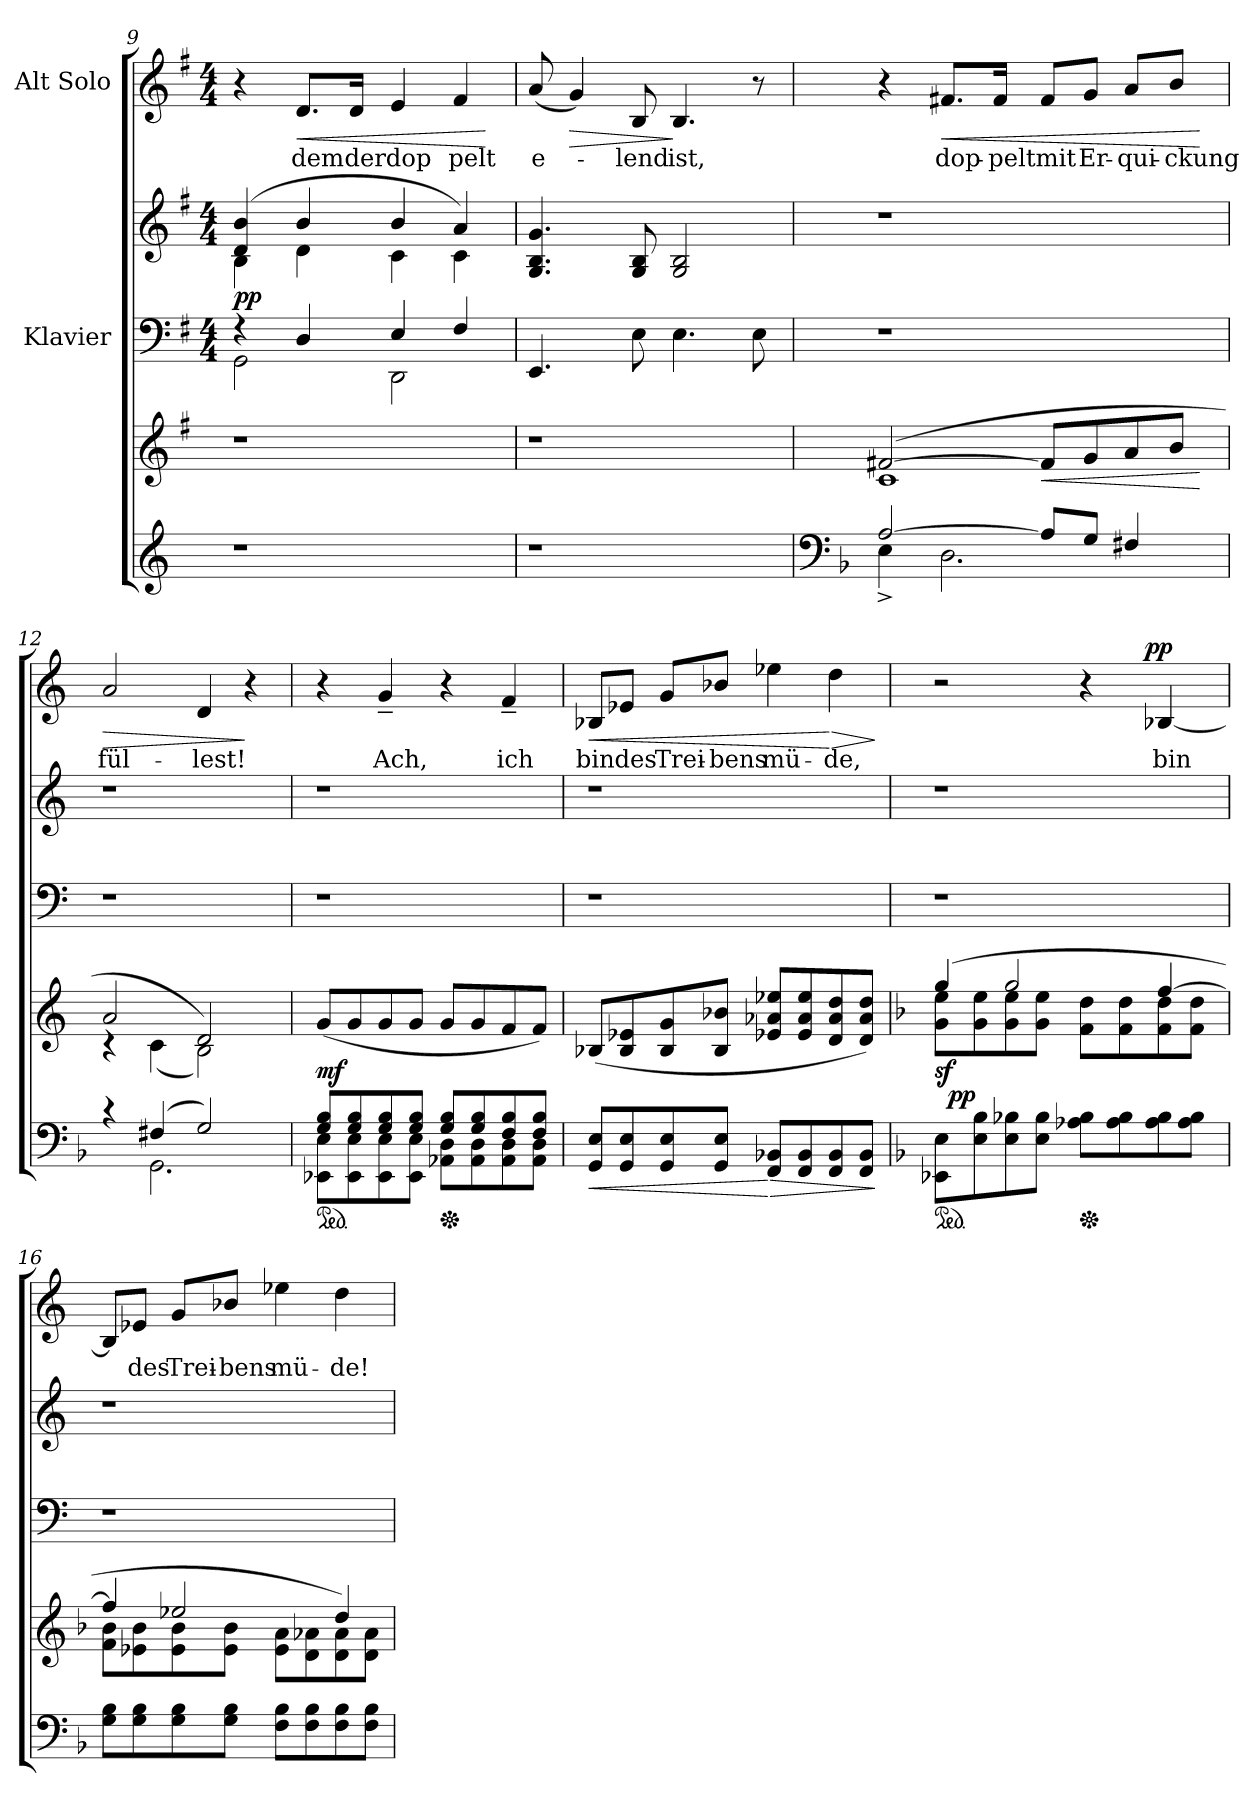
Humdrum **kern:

**kern	**dynam	**kern	**dynam	**kern	**kern	**dynam	**kern	**text	**dynam
*part4	*part4	*part3	*part3	*part2	*part2	*part2	*part1	*part1	*part1
*staff5	*staff5	*staff4	*staff4	*staff3	*staff2	*staff2/3	*staff1	*staff1	*staff1
*	*	*	*	*I"Klavier	*	*	*I"Alt Solo	*	*
*clefG2	*	*clefG2	*	*clefF4	*clefG2	*	*clefG2	*	*
*	*	*ITrd-3c-5	*	*ITrd-3c-5	*ITrd-3c-5	*	*ITrd-3c-5	*	*
*k[]	*	*k[]	*	*k[]	*k[]	*	*k[]	*	*
*C:	*	*C:	*	*C:	*C:	*	*C:	*	*
*	*	*	*	*M4/4	*M4/4	*	*M4/4	*	*
=9	=9	=9	=9	=9	=9	=9	=9	=9	=9
*	*	*	*	*^	*^	*	*	*	*
!	!	!	!	!	!	!	!	!LO:DY:b	!	!	!
1r	.	1r	.	4rE	2C\	(4g/ 4ee/	4e\	pp	4r	.	.
!	!	!	!	!	!	!	!	!	!	!LO:LY:b	!LO:HP:b
.	.	.	.	4G/	.	4ee/	4g\	.	8.g/L	dem	<
!	!	!	!	!	!	!	!	!	!	!LO:LY:b	!
.	.	.	.	.	.	.	.	.	16g/Jk	der	.
!	!	!	!	!	!	!	!	!	!	!LO:LY:b	!
.	.	.	.	4A/	2GG\	4ee/	4f\	.	4a/	dop	.
!	!	!	!	!	!	!	!	!	!	!LO:LY:b	!
.	.	.	.	4B/	.	4dd/)	4f\	.	4b/	pelt	.
*	*	*	*	*v	*v	*	*	*	*	*	*
*	*	*	*	*	*v	*v	*	*	*	*
.	.	.	.	.	.	.	.	.	[
=10	=10	=10	=10	=10	=10	=10	=10	=10	=10
!	!	!	!	!	!	!	!	!LO:LY:b	!
1r	.	1r	.	4.AA/	4.c/ 4.e/ 4.cc/	.	(8dd/	e-	.
!	!	!	!	!	!	!	!	!	!LO:HP:b
.	.	.	.	.	.	.	4cc/)	.	>
!	!	!	!	!	!	!	!	!LO:LY:b	!
.	.	.	.	8A\	8c/ 8e/	.	8e/	-lend	.
!	!	!	!	!	!	!	!	!LO:LY:b	!
.	.	.	.	4.A\	2c/ 2e/	.	4.e/	ist,	]
.	.	.	.	8A\	.	.	8r	.	.
!!LO:LB:g=z
=11	=11	=11	=11	=11	=11	=11	=11	=11	=11
*clefF4	*	*	*	*	*	*	*	*	*
*k[b-]	*	*k[b-]	*	*k[b-]	*k[b-]	*	*k[b-]	*	*
*F:	*	*F:	*	*F:	*F:	*	*F:	*	*
*^	*	*^	*	*	*	*	*	*	*
[>2A/	4E^<\	.	([>2bn/	1f	.	1r	1r	.	4r	.	.
!	!	!	!	!	!	!	!	!	!	!LO:LY:b	!LO:HP:b
.	2.D\	.	.	.	.	.	.	.	8.bn/L	dop-	<
!	!	!	!	!	!	!	!	!	!	!LO:LY:b	!
.	.	.	.	.	.	.	.	.	16b/Jk	-pelt	.
!	!	!	!	!	!LO:HP:b	!	!	!	!	!LO:LY:b	!
8A/L]	.	.	8b/L]	.	<	.	.	.	8b/L	mit	.
!	!	!	!	!	!	!	!	!	!	!LO:LY:b	!
8G/J	.	.	8cc/	.	.	.	.	.	8cc/J	Er-	.
!	!	!	!	!	!	!	!	!	!	!LO:LY:b	!
4F#X/	.	.	8dd/	.	.	.	.	.	8dd/L	-qui-	.
!	!	!	!	!	!	!	!	!	!	!LO:LY:b	!
.	.	.	8ee/J	.	.	.	.	.	8ee/J	-ckung	.
*v	*v	*	*	*	*	*	*	*	*	*	*
*	*	*v	*v	*	*	*	*	*	*	*
.	.	.	[	.	.	.	.	.	[
=12	=12	=12	=12	=12	=12	=12	=12	=12	=12
*^	*	*^	*	*	*	*	*	*	*
!	!	!	!	!	!	!	!	!	!	!LO:LY:b	!LO:HP:b
4rc	4ryy	.	2dd/	4rc	.	1r	1r	.	2dd/	fül-	>
(4F#X/	2.GG\	.	.	(<4f\	.	.	.	.	.	.	.
!	!	!	!	!	!	!	!	!	!	!LO:LY:b	!
2G/)	.	.	2g/)	2e\)	.	.	.	.	4g/	-lest!	.
.	.	.	.	.	.	.	.	.	4r	.	]
*	*	*	*v	*v	*	*	*	*	*	*	*
=13	=13	=13	=13	=13	=13	=13	=13	=13	=13	=13
*ped	*	*	*	*	*	*	*	*	*	*
!	!	!	!	!LO:DY:b	!	!	!	!	!	!
8G/ 8B-/L	8EE-X\ 8E\L	.	(>8cc/L	mf	1r	1r	.	4r	.	.
8G/ 8B-/	8EE-\ 8E\	.	8cc/	.	.	.	.	.	.	.
!	!	!	!	!	!	!	!	!	!LO:LY:b	!
8G/ 8B-/	8EE-\ 8E\	.	8cc/	.	.	.	.	4cc~</	Ach,	.
8G/ 8B-/J	8EE-\ 8E\J	.	8cc/J	.	.	.	.	.	.	.
*Xped	*	*	*	*	*	*	*	*	*	*
8G/ 8B-/L	8AA-X\ 8D\L	.	8cc/L	.	.	.	.	4r	.	.
8G/ 8B-/	8AA-\ 8D\	.	8cc/	.	.	.	.	.	.	.
!	!	!	!	!	!	!	!	!	!LO:LY:b	!
8F/ 8B-/	8AA-\ 8D\	.	8b-/	.	.	.	.	4b-~</	ich	.
8F/ 8B-/J	8AA-\ 8D\J	.	8b-/J)	.	.	.	.	.	.	.
=14	=14	=14	=14	=14	=14	=14	=14	=14	=14	=14
!	!	!LO:HP:b	!	!	!	!	!	!	!LO:LY:b	!LO:HP:b
*v	*v	*	*	*	*	*	*	*	*	*
8GG/ 8E/L	<	(<8e-X/L	.	1r	1r	.	8e-X/L	bin	<
!	!	!	!	!	!	!	!	!LO:LY:b	!
8GG/ 8E/	.	8e-/ 8a-X/	.	.	.	.	8a-X/J	des	.
!	!	!	!	!	!	!	!	!LO:LY:b	!
8GG/ 8E/	.	8e-/ 8cc/	.	.	.	.	8cc/L	Trei-	.
!	!	!	!	!	!	!	!	!LO:LY:b	!
8GG/ 8E/J	.	8e-/ 8ee-X/J	.	.	.	.	8ee-X/J	-bens	.
!	!LO:HP:n=1:b	!	!	!	!	!	!	!LO:LY:b	!
8FF/ 8BB-X/L	[ >	8a-X/ 8dd-X/ 8aa-X/L	.	.	.	.	4aa-X\	mü-	.
8FF/ 8BB-/	.	8a-/ 8dd-/ 8aa-/	.	.	.	.	.	.	.
!	!	!	!	!	!	!	!	!LO:LY:b	!LO:HP:n=1:b
8FF/ 8BB-/	.	8g/ 8dd-/ 8gg/	.	.	.	.	4gg\	-de,	[ >
8FF/ 8BB-/J	.	8g/ 8dd-/ 8gg/J)	.	.	.	.	.	.	.
.	]	.	.	.	.	.	.	.	]
!!LO:PB:g=z
=15	=15	=15	=15	=15	=15	=15	=15	=15	=15
*	*	*k[b-e-]	*	*	*	*	*	*	*
*	*	*B-:	*	*	*	*	*	*	*
*ped	*	*	*	*	*	*	*	*	*
*	*	*^	*	*	*	*	*	*	*
!	!	!	!	!LO:DY:b	!	!	!	!	!	!
*^	*	*	*	*	*	*	*	*^	*	*
8EE-X\ 8E\L	32ryy	.	(4ccc/	8cc\ 8aa\L	sf	1r	1r	.	2r	2ryy	.	.
!	!	!LO:DY:a	!	!	!	!	!	!	!	!	!	!
.	2ryy	pp	.	.	.	.	.	.	.	.	.	.
8E\ 8B-\	.	.	.	8cc\ 8aa\	.	.	.	.	.	.	.	.
8E\ 8B-X\	.	.	2ccc/	8cc\ 8aa\	.	.	.	.	.	.	.	.
8E\ 8B-\J	.	.	.	8cc\ 8aa\J	.	.	.	.	.	.	.	.
*Xped	*	*	*	*	*	*	*	*	*	*	*	*
8A-X\ 8B-\L	.	.	.	8b-\ 8gg\L	.	.	.	.	4r	8..ryy	.	.
.	4...ryy	.	.	.	.	.	.	.	.	.	.	.
8A-\ 8B-\	.	.	.	8b-\ 8gg\	.	.	.	.	.	.	.	.
!	!	!	!	!	!	!	!	!	!	!	!	!LO:DY:a
.	.	.	.	.	.	.	.	.	.	4ryy	.	pp
!	!	!	!	!	!	!	!	!	!	!	!LO:LY:b	!
8A-\ 8B-\	.	.	[>4bb-/	8b-\ 8gg\	.	.	.	.	[<4e-X/	.	bin	.
8A-\ 8B-\J	.	.	.	8b-\ 8gg\J	.	.	.	.	.	.	.	.
.	.	.	.	.	.	.	.	.	.	32ryy	.	.
*v	*v	*	*	*	*	*	*	*	*v	*v	*	*
=16	=16	=16	=16	=16	=16	=16	=16	=16	=16	=16
8G\ 8B-\L	.	4bb-/]	8b-\ 8ee-\L	.	1r	1r	.	8e-/L]	.	.
!	!	!	!	!	!	!	!	!	!LO:LY:b	!
8G\ 8B-\	.	.	8a-X\ 8ee-\	.	.	.	.	8a-X/J	des	.
!	!	!	!	!	!	!	!	!	!LO:LY:b	!
8G\ 8B-\	.	2aa-X/	8a-\ 8ee-\	.	.	.	.	8cc/L	Trei-	.
!	!	!	!	!	!	!	!	!	!LO:LY:b	!
8G\ 8B-\J	.	.	8a-\ 8ee-\J	.	.	.	.	8ee-X/J	-bens	.
!	!	!	!	!	!	!	!	!	!LO:LY:b	!
8F\ 8B-\L	.	.	8a-\ 8dd\L	.	.	.	.	4aa-X\	mü-	.
8F\ 8B-\	.	.	8g\ 8dd-X\	.	.	.	.	.	.	.
!	!	!	!	!	!	!	!	!	!LO:LY:b	!
8F\ 8B-\	.	4gg/)	8g\ 8dd-\	.	.	.	.	4gg\	-de!	.
8F\ 8B-\J	.	.	8g\ 8dd-\J	.	.	.	.	.	.	.
*	*	*v	*v	*	*	*	*	*	*	*
=	=	=	=	=	=	=	=	=	=
*-	*-	*-	*-	*-	*-	*-	*-	*-	*-
